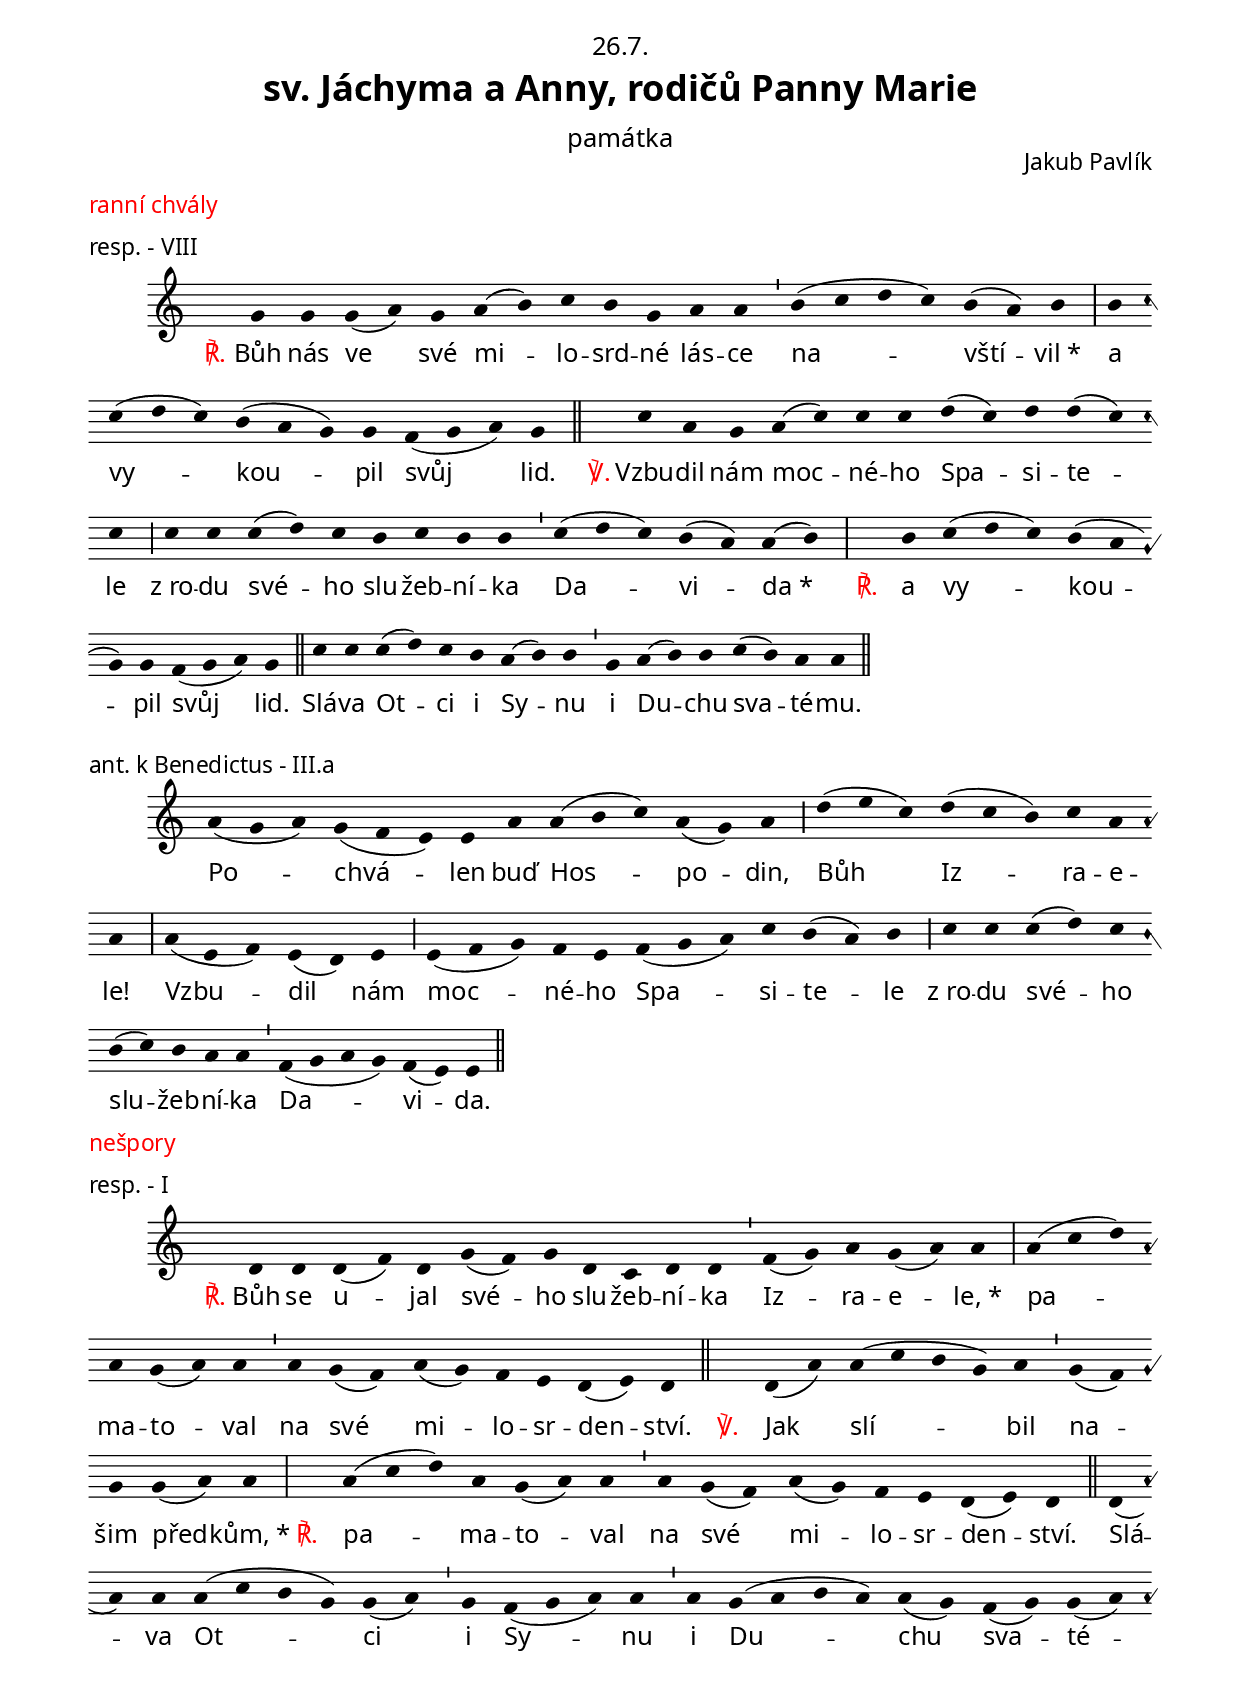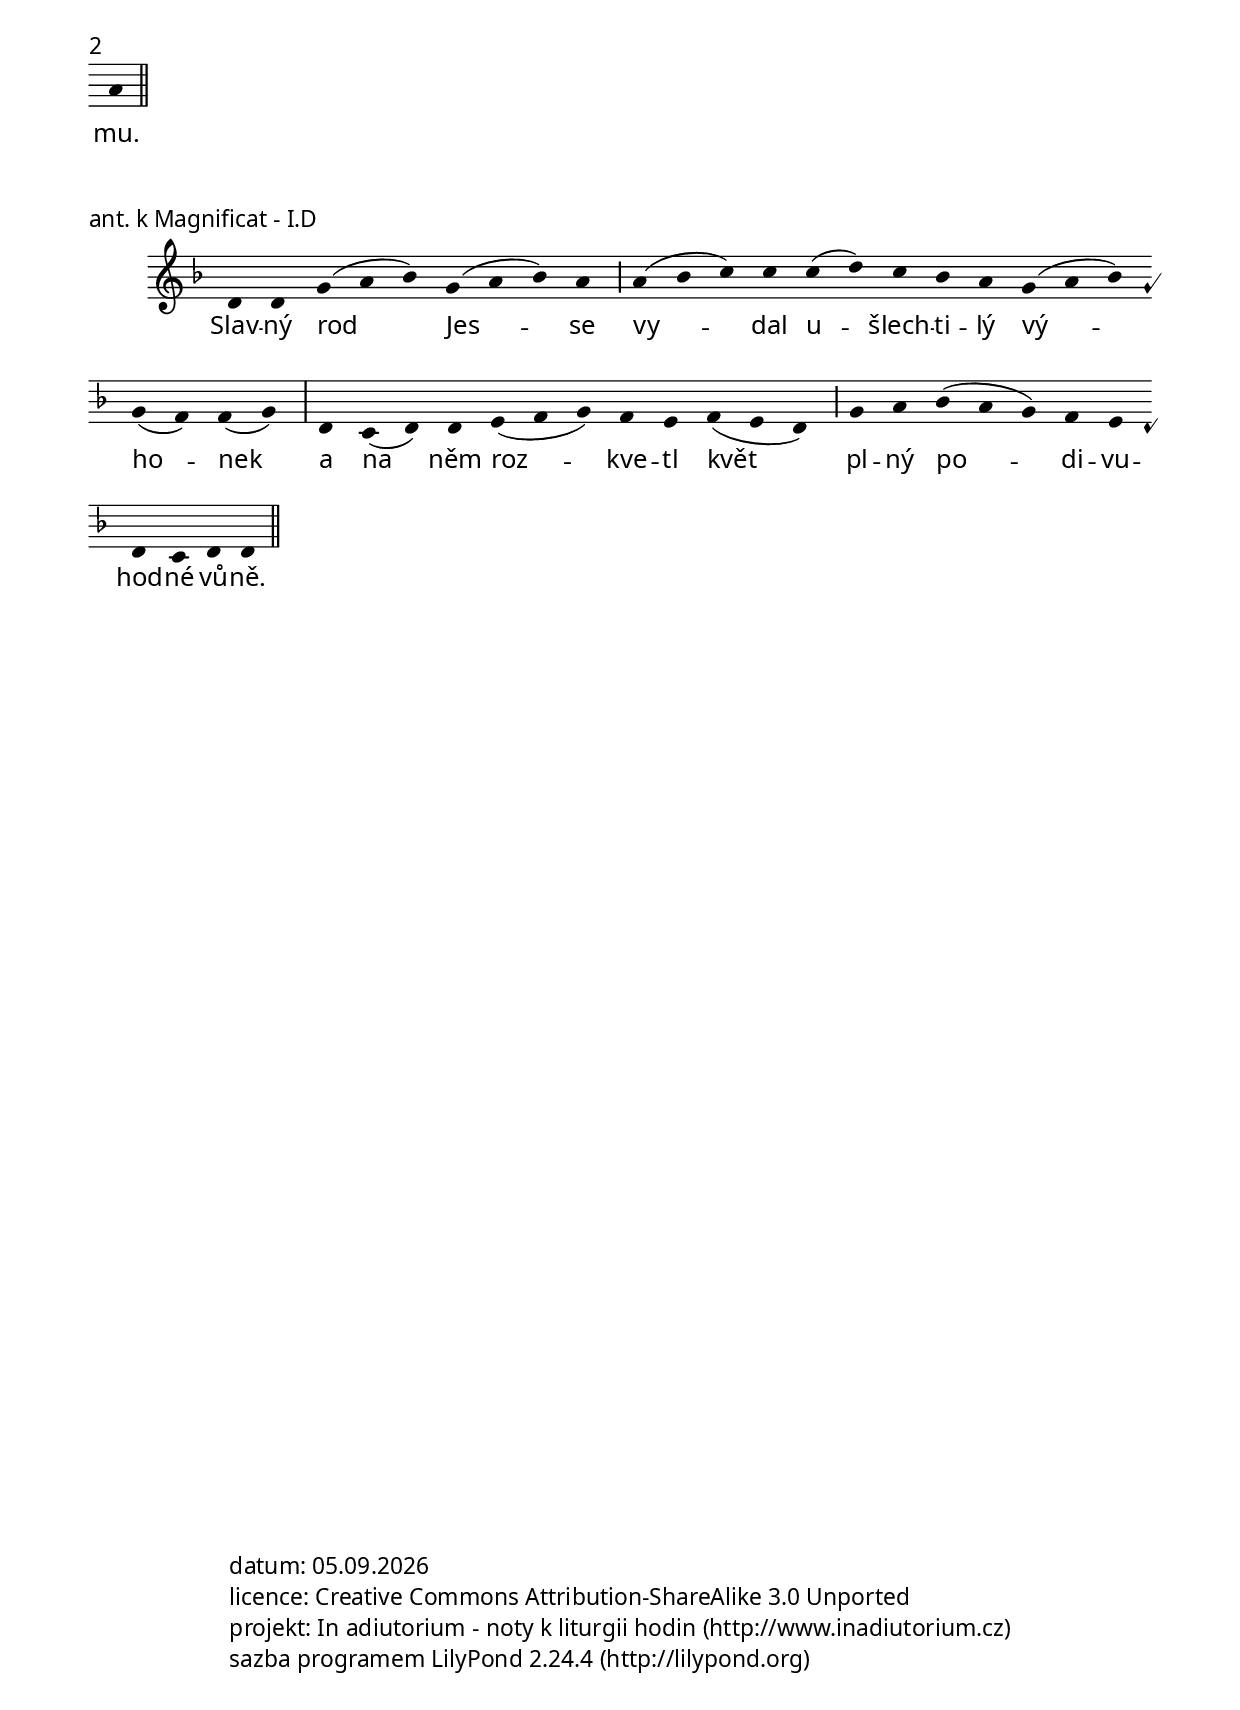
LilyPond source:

\version "2.15.40"

\include "../spolecne.ly"
\include "../dilyresponsorii.ly"

\header {
  title = \markup\titleSvatek
            "sv. Jáchyma a Anny, rodičů Panny Marie"
            památka
            26.7.
  composer = "Jakub Pavlík"
}

\markup {\nadpisHodinka {"ranní chvály"}}

\score {
  \relative c'' {
    \choralniRezim

    % R
    \neviditelna g
    g4 g g( a) g a( b) c b g a a \barMin b( c d c) b( a) b \barMax
    b c( d c) b( a g) g f( g a) g \barFinalis
    % V
    \neviditelna c
    c4 a g a( c) c c d( c) d d( c) c \barMaior
    c c c( d) c b c b b \barMin c( d c) b( a) a( b) \barMax
    % R
    \neviditelna a
    b c( d c) b( a g) g f( g a) g \barFinalis
    % Slava
    c c c( d) c b a( b) b \barMin g a( b) b c( b) a a \barFinalis
  }
  \addlyrics {
    \Response Bůh nás ve své mi -- lo -- srd -- né lás -- ce na -- vští -- vil_*
    a vy -- kou -- pil svůj lid.
    \Verse Vzbu -- dil nám moc -- né -- ho Spa -- si -- te -- le
    z_ro -- du své -- ho slu -- žeb -- ní -- ka Da -- vi -- da_*
    \Response a vy -- kou -- pil svůj lid.
    \textRespDoxologie
  }
  \header {
    quid = "resp."
    modus = "VIII"
    id = "rch-r"
    piece = \markup {\sestavTitulekResp}
  }
}

\score {
  \relative c'' {
    \choralniRezim
    a4( g a) g( f e) e a a( b c) a( g) a \barMaior
    d( e c) d( c b) c a a \barMax
    a( e f) e( d) e \barMaior e( f g) f e f( g a) c b( a) b \barMaior
    c c c( d) c b( c) b a a \barMin f( g a g) f( e) e \barFinalis
  }
  \addlyrics {
    Po -- chvá -- len buď Hos -- po -- din, Bůh Iz -- ra -- e -- le!
    Vzbu -- dil nám moc -- né -- ho Spa -- si -- te -- le
    z_ro -- du své -- ho slu -- žeb -- ní -- ka Da -- vi -- da.
  }
  \header {
    quid = "ant. k Benedictus"
    modus = "III"
    differentia = "a"
    psalmus = ""
    id = "rch-aben"
    piece = \markup {\sestavTitulekBezZalmu}
  }
}

\markup {\nadpisHodinka {"nešpory"}}

\score {
  \relative c' {
    \choralniRezim

    % R
    \neviditelna d
    d4 d d( f) d g( f) g d c d d \barMin f( g) a g( a) a \barMax
    a( c d) a g( a) a \barMin a g( f) a( g) f e d( e) d \barFinalis
    % V
    \neviditelna a
    d4( a') a( c b g) a \barMin g( f) g g( a) a \barMax
    % R
    \neviditelna a
    a( c d) a g( a) a \barMin a g( f) a( g) f e d( e) d \barFinalis
    % Slava
    d( a') a a( c b g) g( a) \barMin g f( g a) a \barMin a g( a b a) a( g) f( g) g( a) a \barFinalis
  }
  \addlyrics {
    \Response Bůh se u -- jal své -- ho slu -- žeb -- ní -- ka Iz -- ra -- e -- le,_*
    pa -- ma -- to -- val na své mi -- lo -- sr -- den -- ství.
    \Verse Jak slí -- bil na -- šim před -- kům,_*
    \Response pa -- ma -- to -- val na své mi -- lo -- sr -- den -- ství.
    \textRespDoxologie
  }
  \header {
    quid = "resp."
    modus = "I"
    id = "ne-r"
    piece = \markup {\sestavTitulekResp}
  }
}

\score {
  \relative c' {
    \choralniRezim
    \key f \major
    d4 d g( a bes) g( a bes) a \barMaior
    a( bes c) c c( d) c bes a g( a bes) g( f) f( g) \barMax
    d c( d) d e( f g) f e f( e d) \barMaior
    g a bes( a g) f e d c d d \barFinalis
  }
  \addlyrics {
    Slav -- ný rod Jes -- se
    vy -- dal u -- šlech -- ti -- lý vý -- ho -- nek
    a na něm roz -- kve -- tl květ
    pl -- ný po -- di -- vu -- hod -- né vů -- ně.
  }
  \header {
    quid = "ant. k Magnificat"
    modus = "I"
    differentia = "D"
    psalmus = ""
    id = "ne-amag"
    piece = \markup {\sestavTitulekBezZalmu}
  }
}